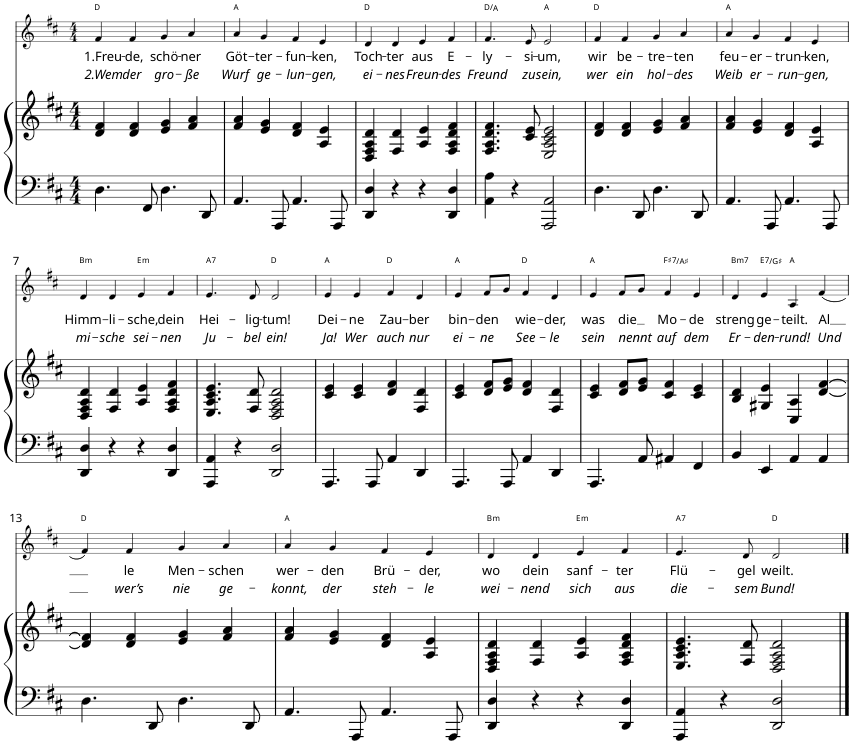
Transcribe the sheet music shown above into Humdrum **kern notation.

**kern	**kern	**kern	**text	**text	**harte
*part2	*part2	*part1	*part1	*part1	*part1
*staff3	*staff2	*staff1	*staff1	*staff1	*
*I"Piano	*	*I"Voice	*	*	*
*I'Pno	*	*	*	*	*
*	*	*stria5	*	*	*
*clefF4	*clefG2	*clefG2	*	*	*
*k[f#c#]	*k[f#c#]	*k[f#c#]	*	*	*
*D:	*D:	*D:	*	*	*
*M4/4	*M4/4	*M4/4	*	*	*
=1	=1	=1	=1	=1	=1
!	!	!	!LO:LY:b	!LO:LY:b	!
4.D\	4d/ 4f#/	4f#/	1.Freu-	2.Wem	D:maj
!	!	!	!LO:LY:b	!LO:LY:b	!
.	4d/ 4f#/	4f#/	-de,	der	.
8FF#/	.	.	.	.	.
!	!	!	!LO:LY:b	!LO:LY:b	!
4.D\	4e/ 4g/	4g/	schö-	gro-	.
!	!	!	!LO:LY:b	!LO:LY:b	!
.	4f#/ 4a/	4a/	-ner	-ße	.
8DD/	.	.	.	.	.
=2	=2	=2	=2	=2	=2
!	!	!	!LO:LY:b	!LO:LY:b	!
4.AA/	4f#/ 4a/	4a/	Göt-	Wurf	A:maj
!	!	!	!LO:LY:b	!LO:LY:b	!
.	4e/ 4g/	4g/	-ter-	ge-	.
8AAA/	.	.	.	.	.
!	!	!	!LO:LY:b	!LO:LY:b	!
4.AA/	4d/ 4f#/	4f#/	-fun-	-lun-	.
!	!	!	!LO:LY:b	!LO:LY:b	!
.	4A/ 4e/	4e/	-ken,	-gen,	.
8AAA/	.	.	.	.	.
=3	=3	=3	=3	=3	=3
!	!	!	!LO:LY:b	!LO:LY:b	!
4DD/ 4D/	4D/ 4F#/ 4A/ 4d/	4d/	Toch-	ei-	D:maj
!	!	!	!LO:LY:b	!LO:LY:b	!
4r	4F#/ 4d/	4d/	-ter	-nes	.
!	!	!	!LO:LY:b	!LO:LY:b	!
4r	4A/ 4e/	4e/	aus	Freun-	.
!	!	!	!LO:LY:b	!LO:LY:b	!
4DD/ 4D/	4F#/ 4A/ 4d/ 4f#/	4f#/	E-	-des	.
=4	=4	=4	=4	=4	=4
!	!	!	!LO:LY:b	!LO:LY:b	!
4AA\ 4A\	4.F#/ 4.A/ 4.d/ 4.f#/	4.f#/	-ly-	Freund	D:maj/5
4r	.	.	.	.	.
!	!	!	!LO:LY:b	!LO:LY:b	!
.	8c#/ 8e/	8e/	-si-	zu	.
!	!	!	!LO:LY:b	!LO:LY:b	!
2AAA/ 2AA/	2E/ 2A/ 2c#/ 2e/	2e/	-um,	sein,	A:maj
=5	=5	=5	=5	=5	=5
!	!	!	!LO:LY:b	!LO:LY:b	!
4.D\	4d/ 4f#/	4f#/	wir	wer	D:maj
!	!	!	!LO:LY:b	!LO:LY:b	!
.	4d/ 4f#/	4f#/	be-	ein	.
8DD/	.	.	.	.	.
!	!	!	!LO:LY:b	!LO:LY:b	!
4.D\	4e/ 4g/	4g/	-tre-	hol-	.
!	!	!	!LO:LY:b	!LO:LY:b	!
.	4f#/ 4a/	4a/	-ten	-des	.
8DD/	.	.	.	.	.
=6	=6	=6	=6	=6	=6
!	!	!	!LO:LY:b	!LO:LY:b	!
4.AA/	4f#/ 4a/	4a/	feu-	Weib	A:maj
!	!	!	!LO:LY:b	!LO:LY:b	!
.	4e/ 4g/	4g/	-er-	er-	.
8AAA/	.	.	.	.	.
!	!	!	!LO:LY:b	!LO:LY:b	!
4.AA/	4d/ 4f#/	4f#/	-trun-	-run-	.
!	!	!	!LO:LY:b	!LO:LY:b	!
.	4A/ 4e/	4e/	-ken,	-gen,	.
8AAA/	.	.	.	.	.
!!LO:LB:g=z
=7	=7	=7	=7	=7	=7
!	!	!	!LO:LY:b	!LO:LY:b	!LO:H:kt=m
4DD/ 4D/	4D/ 4F#/ 4A/ 4d/	4d/	Himm-	mi-	B:min
!	!	!	!LO:LY:b	!LO:LY:b	!
4r	4F#/ 4d/	4d/	-li-	-sche	.
!	!	!	!LO:LY:b	!LO:LY:b	!LO:H:kt=m
4r	4A/ 4e/	4e/	-sche,	sei-	E:min
!	!	!	!LO:LY:b	!LO:LY:b	!
4DD/ 4D/	4F#/ 4A/ 4d/ 4f#/	4f#/	dein	-nen	.
=8	=8	=8	=8	=8	=8
!	!	!	!LO:LY:b	!LO:LY:b	!LO:H:kt=7
4AAA/ 4AA/	4.E/ 4.A/ 4.c#/ 4.e/	4.e/	Hei-	Ju-	A:7
4r	.	.	.	.	.
!	!	!	!LO:LY:b	!LO:LY:b	!
.	8F#/ 8d/	8d/	-lig-	-bel	.
!	!	!	!LO:LY:b	!LO:LY:b	!
2DD/ 2D/	2D/ 2F#/ 2A/ 2d/	2d/	-tum!	ein!	D:maj
=9	=9	=9	=9	=9	=9
!	!	!	!LO:LY:b	!LO:LY:b	!
4.AAA/	4c#/ 4e/	4e/	Dei-	Ja!	A:maj
!	!	!	!LO:LY:b	!LO:LY:b	!
.	4c#/ 4e/	4e/	-ne	Wer	.
8AAA/	.	.	.	.	.
!	!	!	!LO:LY:b	!LO:LY:b	!
4AA/	4d/ 4f#/	4f#/	Zau-	auch	D:maj
!	!	!	!LO:LY:b	!LO:LY:b	!
4DD/	4F#/ 4d/	4d/	-ber	nur	.
=10	=10	=10	=10	=10	=10
!	!	!	!LO:LY:b	!LO:LY:b	!
4.AAA/	4c#/ 4e/	4e/	bin-	ei-	A:maj
!	!	!	!LO:LY:b	!LO:LY:b	!
.	8d/ 8f#/L	8f#/L	-den	-ne	.
8AAA/	8e/ 8g/J	8g/J	.	.	.
!	!	!	!LO:LY:b	!LO:LY:b	!
4AA/	4d/ 4f#/	4f#/	wie-	See-	D:maj
!	!	!	!LO:LY:b	!LO:LY:b	!
4DD/	4F#/ 4d/	4d/	-der,	-le	.
=11	=11	=11	=11	=11	=11
!	!	!	!LO:LY:b	!LO:LY:b	!
4.AAA/	4c#/ 4e/	4e/	was	sein	A:maj
!	!	!	!LO:LY:b	!LO:LY:b	!
.	8d/ 8f#/L	8f#/L	die	nennt	.
8AA/	8e/ 8g/J	8g/J	.	.	.
!	!	!	!LO:LY:b	!LO:LY:b	!LO:H:kt=7
4AA#X/	4c#/ 4f#/	4f#/	Mo-	auf	F#:7/3
!	!	!	!LO:LY:b	!LO:LY:b	!
4FF#/	4c#/ 4e/	4e/	-de	dem	.
=12	=12	=12	=12	=12	=12
!	!	!	!LO:LY:b	!LO:LY:b	!LO:H:kt=m7
4BB/	4B/ 4d/	4d/	streng	Er-	B:min7
!	!	!	!LO:LY:b	!LO:LY:b	!LO:H:kt=7
4EE/	4G#X/ 4e/	4e/	ge-	-den-	E:7/3
!	!	!	!LO:LY:b	!LO:LY:b	!
4AA/	4C#/ 4A/	4A/	-teilt.	-rund!	A:maj
!	!	!	!LO:LY:b	!LO:LY:b	!
4AA/	[4d/ [4f#/	(4f#/	Al-	Und	.
!!LO:LB:g=z
=13	=13	=13	=13	=13	=13
4.D\	4d/] 4f#/]	4f#/)	.	.	D:maj
!	!	!	!LO:LY:b	!LO:LY:b	!
.	4d/ 4f#/	4f#/	-le	wer’s	.
8DD/	.	.	.	.	.
!	!	!	!LO:LY:b	!LO:LY:b	!
4.D\	4e/ 4g/	4g/	Men-	nie	.
!	!	!	!LO:LY:b	!LO:LY:b	!
.	4f#/ 4a/	4a/	-schen	ge-	.
8DD/	.	.	.	.	.
=14	=14	=14	=14	=14	=14
!	!	!	!LO:LY:b	!LO:LY:b	!
4.AA/	4f#/ 4a/	4a/	wer-	-konnt,	A:maj
!	!	!	!LO:LY:b	!LO:LY:b	!
.	4e/ 4g/	4g/	-den	der	.
8AAA/	.	.	.	.	.
!	!	!	!LO:LY:b	!LO:LY:b	!
4.AA/	4d/ 4f#/	4f#/	Brü-	steh-	.
!	!	!	!LO:LY:b	!LO:LY:b	!
.	4A/ 4e/	4e/	-der,	-le	.
8AAA/	.	.	.	.	.
=15	=15	=15	=15	=15	=15
!	!	!	!LO:LY:b	!LO:LY:b	!LO:H:kt=m
4DD/ 4D/	4D/ 4F#/ 4A/ 4d/	4d/	wo	wei-	B:min
!	!	!	!LO:LY:b	!LO:LY:b	!
4r	4F#/ 4d/	4d/	dein	-nend	.
!	!	!	!LO:LY:b	!LO:LY:b	!LO:H:kt=m
4r	4A/ 4e/	4e/	sanf-	sich	E:min
!	!	!	!LO:LY:b	!LO:LY:b	!
4DD/ 4D/	4F#/ 4A/ 4d/ 4f#/	4f#/	-ter	aus	.
=16	=16	=16	=16	=16	=16
!	!	!	!LO:LY:b	!LO:LY:b	!LO:H:kt=7
4AAA/ 4AA/	4.E/ 4.A/ 4.c#/ 4.e/	4.e/	Flü-	die-	A:7
4r	.	.	.	.	.
!	!	!	!LO:LY:b	!LO:LY:b	!
.	8F#/ 8d/	8d/	-gel	-sem	.
!	!	!	!LO:LY:b	!LO:LY:b	!
2DD/ 2D/	2D/ 2F#/ 2A/ 2d/	2d/	weilt.	Bund!	D:maj
==	==	==	==	==	==
*-	*-	*-	*-	*-	*-
